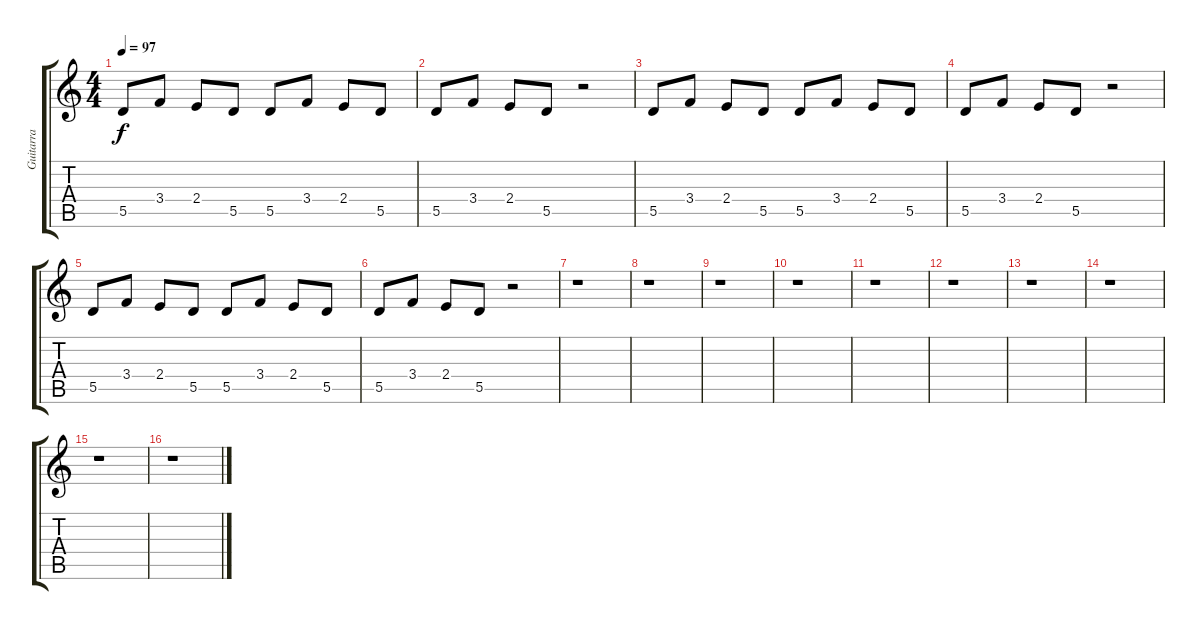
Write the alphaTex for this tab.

\track ("Guitarra" "Guitarra") {instrument distortionguitar}
\staff {score tabs}
\tuning (E4 B3 G3 D3 A2 E2) {hide}
\ts (4 4)
\tempo 97
\clef g2
\ks c
5.5.8{dy f} 3.4.8 2.4.8 5.5.8 5.5.8 3.4.8 2.4.8 5.5.8 |
5.5.8 3.4.8 2.4.8 5.5.8 r.2 |
5.5.8 3.4.8 2.4.8 5.5.8 5.5.8 3.4.8 2.4.8 5.5.8 |
5.5.8 3.4.8 2.4.8 5.5.8 r.2 |
5.5.8 3.4.8 2.4.8 5.5.8 5.5.8 3.4.8 2.4.8 5.5.8 |
5.5.8 3.4.8 2.4.8 5.5.8 r.2 |
r.1 |
r.1 |
r.1 |
r.1 |
r.1 |
r.1 |
r.1 |
r.1 |
r.1 |
r.1
